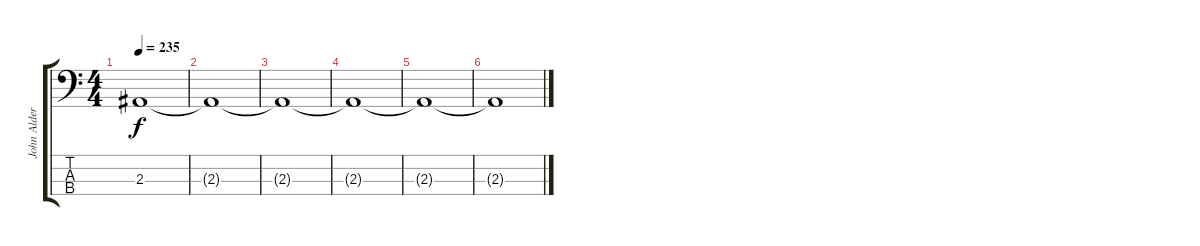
\track ("John Alderete" "John Alder") {instrument electricbassfinger}
\staff {score tabs}
\tuning (Gb2 Db2 Ab1 Eb1) {hide}
\ts (4 4)
\tempo 235
\clef f4
\ks c
2.3{t}.1{dy f} |
2.3{t}.1 |
2.3{t}.1 |
2.3{t}.1 |
2.3{t}.1 |
2.3{t}.1
